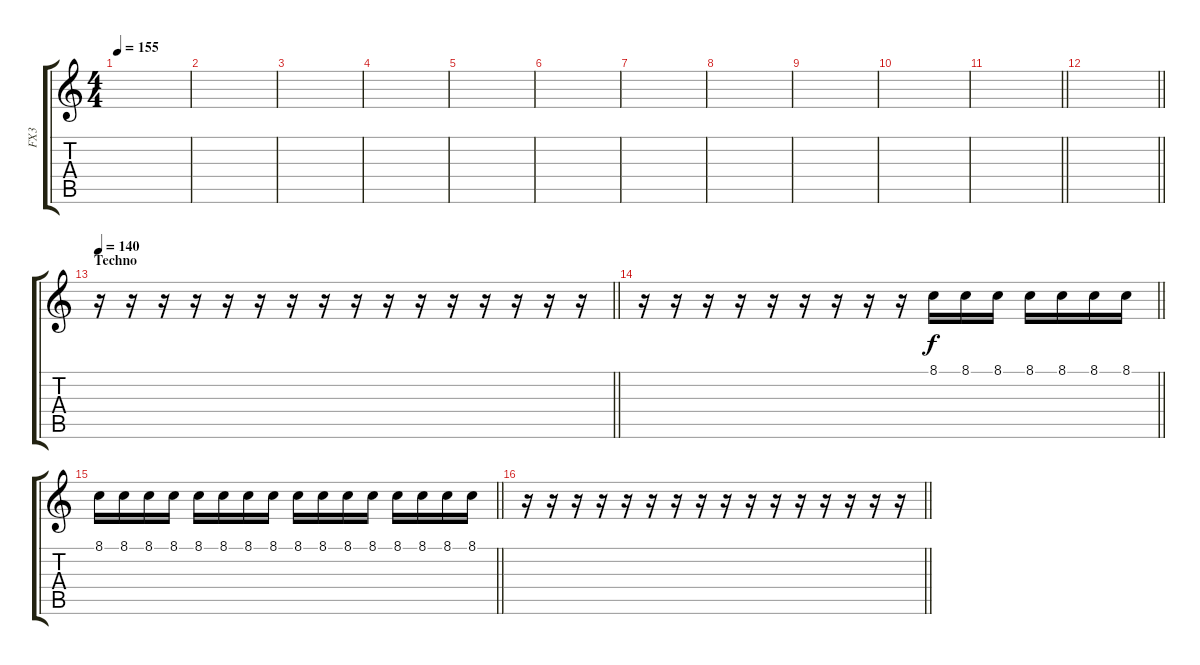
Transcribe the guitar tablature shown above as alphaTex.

\track ("FX3" "FX3") {instrument gunshot}
\staff {score tabs}
\tuning (E4 B3 G3 D3 A2 E2) {hide}
\ts (4 4)
\tempo 155
\clef g2
\ks c
|
|
|
|
|
|
|
|
|
|
\barLineRight lightlight
|
\barLineRight lightlight
|
\section ("" "Techno")
\tempo 140
\barLineRight lightlight
r.16 r.16 r.16 r.16 r.16 r.16 r.16 r.16 r.16 r.16 r.16 r.16 r.16 r.16 r.16 r.16 |
\barLineRight lightlight
r.16 r.16 r.16 r.16 r.16 r.16 r.16 r.16 r.16 8.1.16{volume 8} 8.1.16 8.1.16 8.1.16 8.1.16 8.1.16 8.1.16 |
\barLineRight lightlight
8.1.16{volume 7} 8.1.16 8.1.16 8.1.16 8.1.16{volume 6} 8.1.16 8.1.16 8.1.16 8.1.16{volume 4} 8.1.16 8.1.16 8.1.16 8.1.16{volume 2} 8.1.16 8.1.16 8.1.16 |
\barLineRight lightlight
r.16 r.16 r.16 r.16 r.16 r.16 r.16 r.16 r.16 r.16 r.16 r.16 r.16 r.16 r.16 r.16
